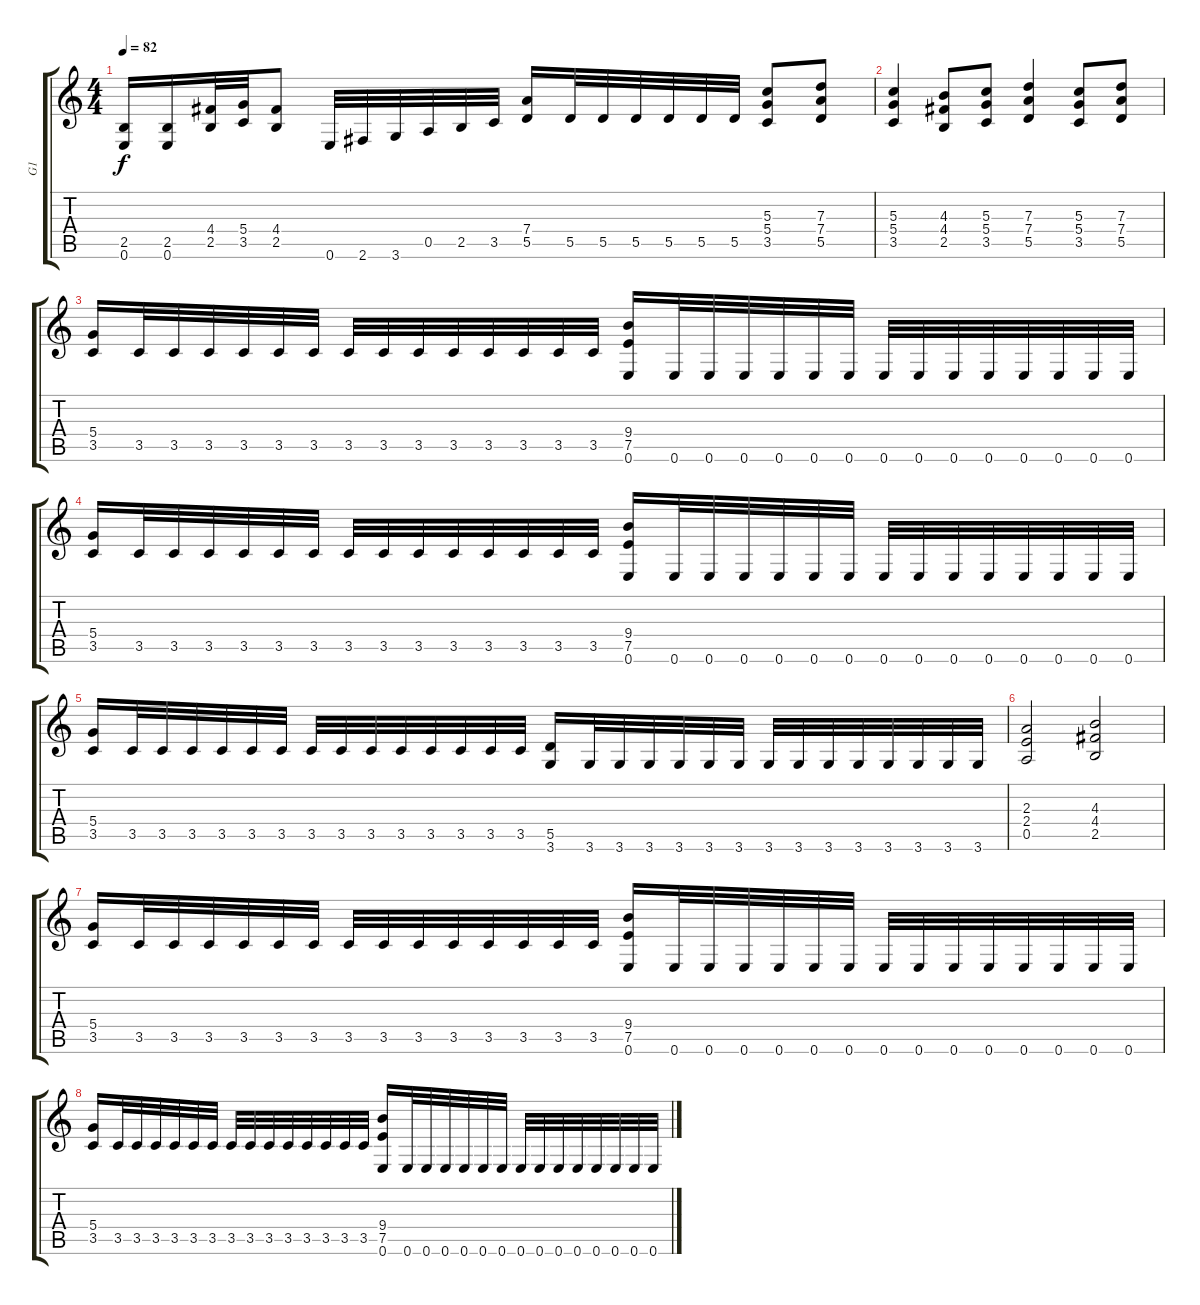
\track ("G1" "G1") {instrument overdrivenguitar}
\staff {score tabs}
\tuning (E4 B3 G3 D3 A2 E2) {hide}
\ts (4 4)
\tempo 82
\clef g2
\ks c
(2.5 0.6).16{dy f} (2.5 0.6).16 (4.4 2.5).32 (5.4 3.5).32 (4.4 2.5).8 0.6.32 2.6.32 3.6.32 0.5.32 2.5.32 3.5.32 (7.4 5.5).16 5.5.32 5.5.32 5.5.32 5.5.32 5.5.32 5.5.32 (5.3 5.4 3.5).8 (7.3 7.4 5.5).8 |
(5.3 5.4 3.5).4 (4.3 4.4 2.5).8 (5.3 5.4 3.5).8 (7.3 7.4 5.5).4 (5.3 5.4 3.5).8 (7.3 7.4 5.5).8 |
\section ("" "")
(5.4 3.5).16 3.5.32 3.5.32 3.5.32 3.5.32 3.5.32 3.5.32 3.5.32 3.5.32 3.5.32 3.5.32 3.5.32 3.5.32 3.5.32 3.5.32 (9.4 7.5 0.6).16 0.6.32 0.6.32 0.6.32 0.6.32 0.6.32 0.6.32 0.6.32 0.6.32 0.6.32 0.6.32 0.6.32 0.6.32 0.6.32 0.6.32 |
(5.4 3.5).16 3.5.32 3.5.32 3.5.32 3.5.32 3.5.32 3.5.32 3.5.32 3.5.32 3.5.32 3.5.32 3.5.32 3.5.32 3.5.32 3.5.32 (9.4 7.5 0.6).16 0.6.32 0.6.32 0.6.32 0.6.32 0.6.32 0.6.32 0.6.32 0.6.32 0.6.32 0.6.32 0.6.32 0.6.32 0.6.32 0.6.32 |
(5.4 3.5).16 3.5.32 3.5.32 3.5.32 3.5.32 3.5.32 3.5.32 3.5.32 3.5.32 3.5.32 3.5.32 3.5.32 3.5.32 3.5.32 3.5.32 (5.5 3.6).16 3.6.32 3.6.32 3.6.32 3.6.32 3.6.32 3.6.32 3.6.32 3.6.32 3.6.32 3.6.32 3.6.32 3.6.32 3.6.32 3.6.32 |
(2.3 2.4 0.5).2 (4.3 4.4 2.5).2 |
\section ("" "")
(5.4 3.5).16 3.5.32 3.5.32 3.5.32 3.5.32 3.5.32 3.5.32 3.5.32 3.5.32 3.5.32 3.5.32 3.5.32 3.5.32 3.5.32 3.5.32 (9.4 7.5 0.6).16 0.6.32 0.6.32 0.6.32 0.6.32 0.6.32 0.6.32 0.6.32 0.6.32 0.6.32 0.6.32 0.6.32 0.6.32 0.6.32 0.6.32 |
(5.4 3.5).16 3.5.32 3.5.32 3.5.32 3.5.32 3.5.32 3.5.32 3.5.32 3.5.32 3.5.32 3.5.32 3.5.32 3.5.32 3.5.32 3.5.32 (9.4 7.5 0.6).16 0.6.32 0.6.32 0.6.32 0.6.32 0.6.32 0.6.32 0.6.32 0.6.32 0.6.32 0.6.32 0.6.32 0.6.32 0.6.32 0.6.32
